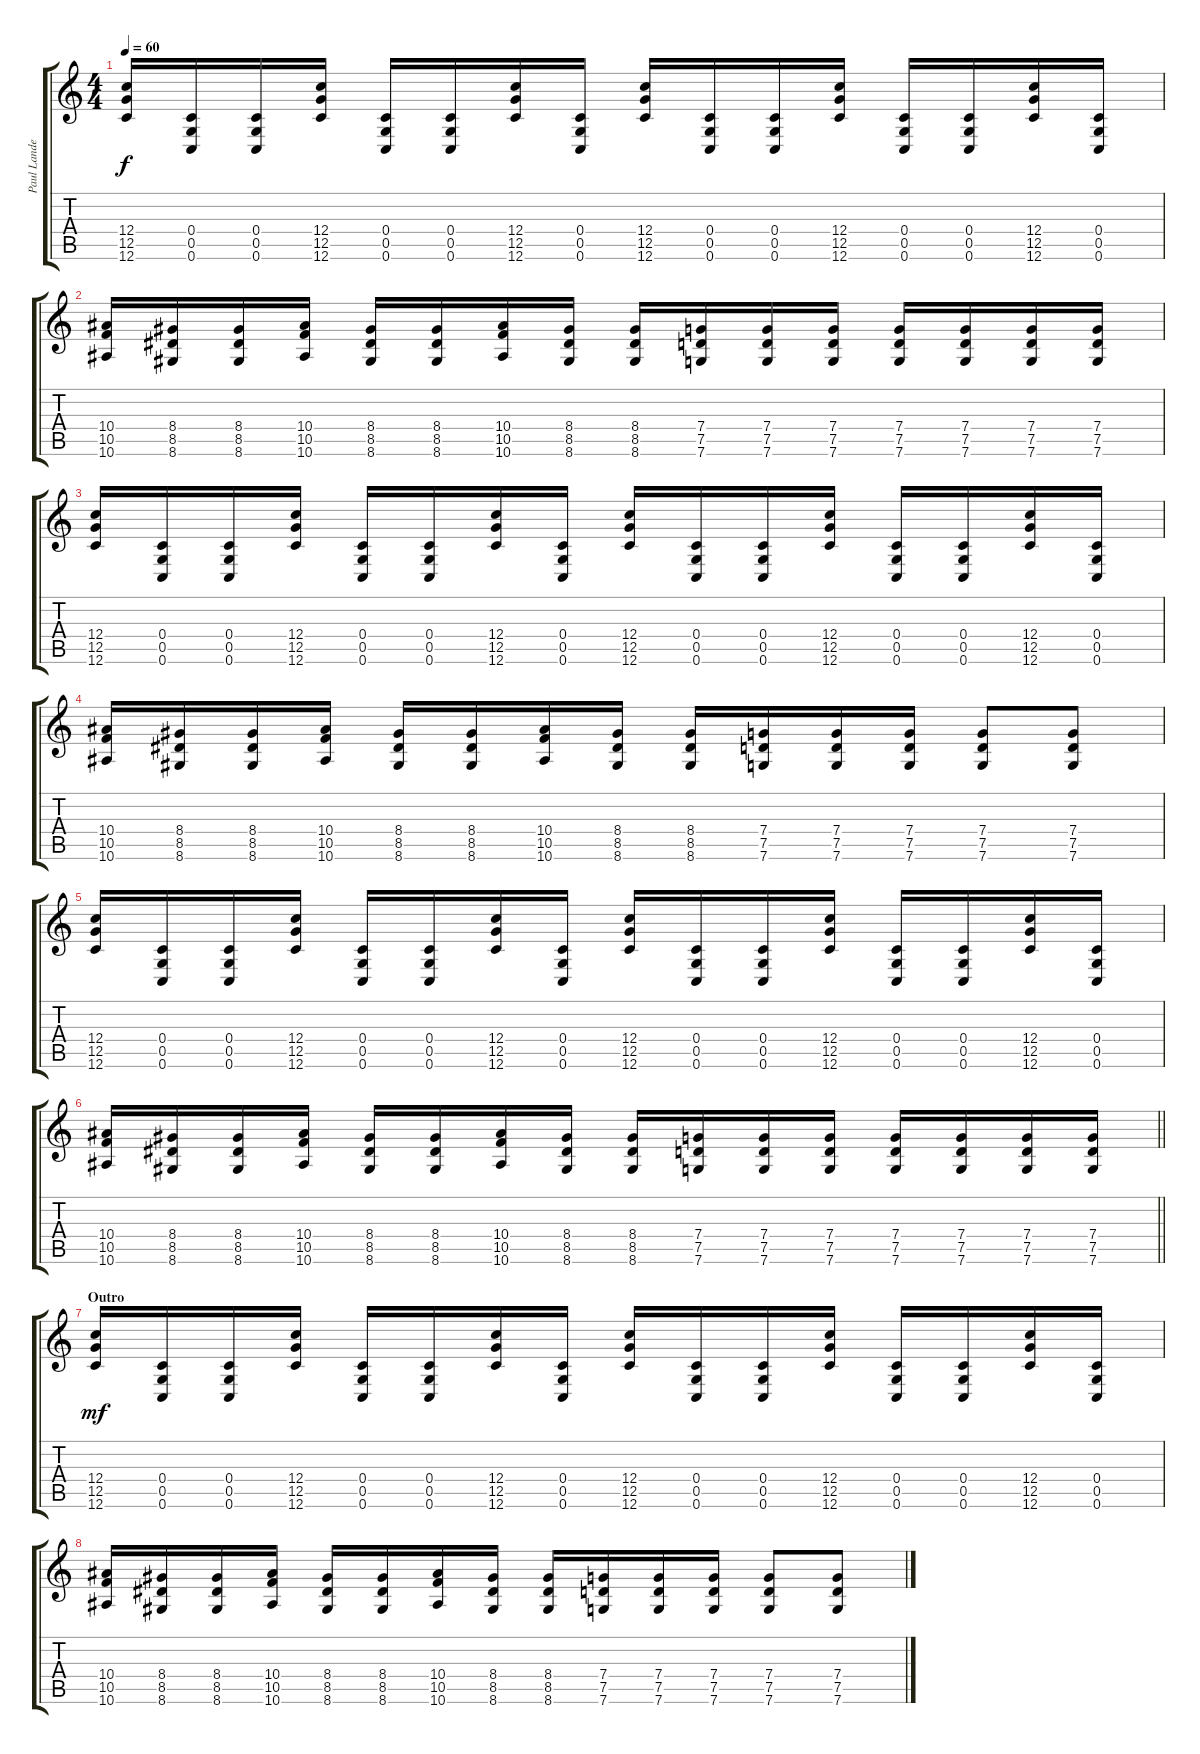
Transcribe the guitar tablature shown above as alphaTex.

\track ("Paul Landers" "Paul Lande") {instrument overdrivenguitar}
\staff {score tabs}
\tuning (D4 A3 F3 C3 G2 C2) {hide}
\ts (4 4)
\tempo 60
\clef g2
\ks c
(12.4 12.5 12.6).16{dy f} (0.4 0.5 0.6).16 (0.4 0.5 0.6).16 (12.4 12.5 12.6).16 (0.4 0.5 0.6).16 (0.4 0.5 0.6).16 (12.4 12.5 12.6).16 (0.4 0.5 0.6).16 (12.4 12.5 12.6).16 (0.4 0.5 0.6).16 (0.4 0.5 0.6).16 (12.4 12.5 12.6).16 (0.4 0.5 0.6).16 (0.4 0.5 0.6).16 (12.4 12.5 12.6).16 (0.4 0.5 0.6).16 |
(10.4 10.5 10.6).16 (8.4 8.5 8.6).16 (8.4 8.5 8.6).16 (10.4 10.5 10.6).16 (8.4 8.5 8.6).16 (8.4 8.5 8.6).16 (10.4 10.5 10.6).16 (8.4 8.5 8.6).16 (8.4 8.5 8.6).16 (7.4 7.5 7.6).16 (7.4 7.5 7.6).16 (7.4 7.5 7.6).16 (7.4 7.5 7.6).16 (7.4 7.5 7.6).16 (7.4 7.5 7.6).16 (7.4 7.5 7.6).16 |
(12.4 12.5 12.6).16 (0.4 0.5 0.6).16 (0.4 0.5 0.6).16 (12.4 12.5 12.6).16 (0.4 0.5 0.6).16 (0.4 0.5 0.6).16 (12.4 12.5 12.6).16 (0.4 0.5 0.6).16 (12.4 12.5 12.6).16 (0.4 0.5 0.6).16 (0.4 0.5 0.6).16 (12.4 12.5 12.6).16 (0.4 0.5 0.6).16 (0.4 0.5 0.6).16 (12.4 12.5 12.6).16 (0.4 0.5 0.6).16 |
(10.4 10.5 10.6).16 (8.4 8.5 8.6).16 (8.4 8.5 8.6).16 (10.4 10.5 10.6).16 (8.4 8.5 8.6).16 (8.4 8.5 8.6).16 (10.4 10.5 10.6).16 (8.4 8.5 8.6).16 (8.4 8.5 8.6).16 (7.4 7.5 7.6).16 (7.4 7.5 7.6).16 (7.4 7.5 7.6).16 (7.4 7.5 7.6).8 (7.4 7.5 7.6).8 |
(12.4 12.5 12.6).16 (0.4 0.5 0.6).16 (0.4 0.5 0.6).16 (12.4 12.5 12.6).16 (0.4 0.5 0.6).16 (0.4 0.5 0.6).16 (12.4 12.5 12.6).16 (0.4 0.5 0.6).16 (12.4 12.5 12.6).16 (0.4 0.5 0.6).16 (0.4 0.5 0.6).16 (12.4 12.5 12.6).16 (0.4 0.5 0.6).16 (0.4 0.5 0.6).16 (12.4 12.5 12.6).16 (0.4 0.5 0.6).16 |
\barLineRight lightlight
(10.4 10.5 10.6).16 (8.4 8.5 8.6).16 (8.4 8.5 8.6).16 (10.4 10.5 10.6).16 (8.4 8.5 8.6).16 (8.4 8.5 8.6).16 (10.4 10.5 10.6).16 (8.4 8.5 8.6).16 (8.4 8.5 8.6).16 (7.4 7.5 7.6).16 (7.4 7.5 7.6).16 (7.4 7.5 7.6).16 (7.4 7.5 7.6).16 (7.4 7.5 7.6).16 (7.4 7.5 7.6).16 (7.4 7.5 7.6).16 |
\section ("" "Outro")
(12.4 12.5 12.6).16{dy mf} (0.4 0.5 0.6).16 (0.4 0.5 0.6).16 (12.4 12.5 12.6).16 (0.4 0.5 0.6).16 (0.4 0.5 0.6).16 (12.4 12.5 12.6).16 (0.4 0.5 0.6).16 (12.4 12.5 12.6).16 (0.4 0.5 0.6).16 (0.4 0.5 0.6).16 (12.4 12.5 12.6).16 (0.4 0.5 0.6).16 (0.4 0.5 0.6).16 (12.4 12.5 12.6).16 (0.4 0.5 0.6).16 |
(10.4 10.5 10.6).16 (8.4 8.5 8.6).16 (8.4 8.5 8.6).16 (10.4 10.5 10.6).16 (8.4 8.5 8.6).16 (8.4 8.5 8.6).16 (10.4 10.5 10.6).16 (8.4 8.5 8.6).16 (8.4 8.5 8.6).16 (7.4 7.5 7.6).16 (7.4 7.5 7.6).16 (7.4 7.5 7.6).16 (7.4 7.5 7.6).8 (7.4 7.5 7.6).8
